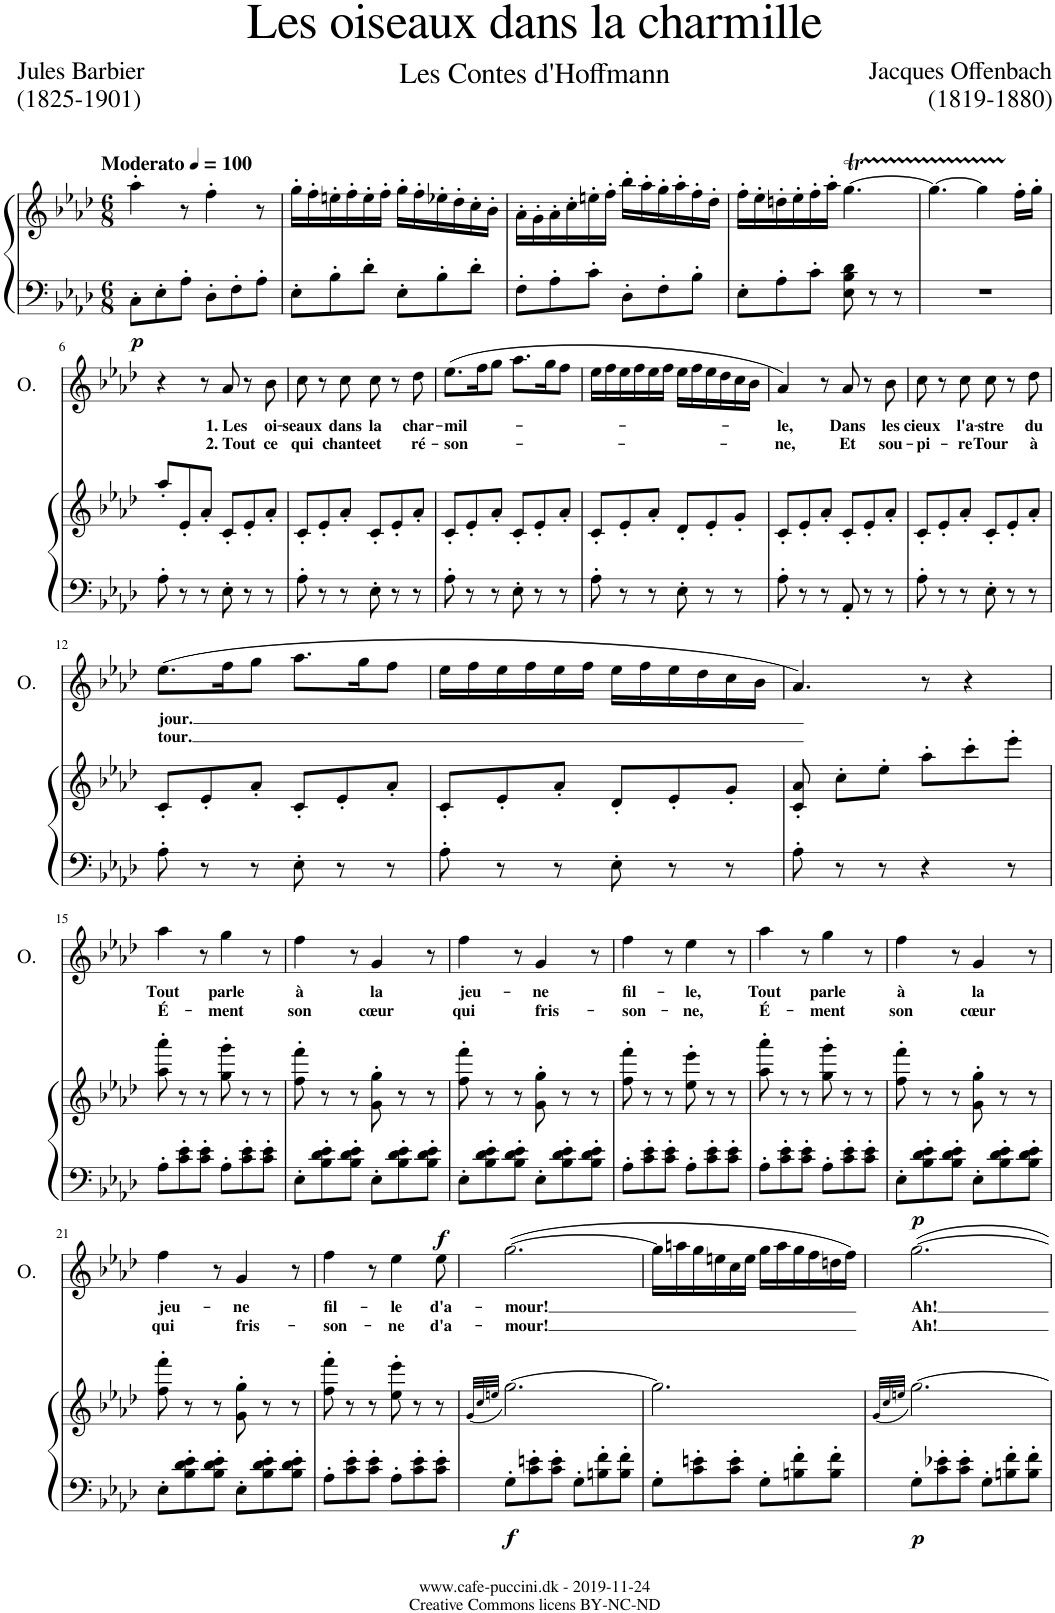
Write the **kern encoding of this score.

**kern	**kern	**dynam	**kern	**text	**text	**dynam
*part2	*part2	*part2	*part1	*part1	*part1	*part1
*staff3	*staff2	*staff2/3	*staff1	*staff1	*staff1	*staff1
*I"Piano	*	*	*I"Olympia	*	*	*
*I'Pno	*	*	*I'O.	*	*	*
*clefF4	*clefG2	*	*clefG2	*	*	*
*k[b-e-a-d-]	*k[b-e-a-d-]	*	*k[b-e-a-d-]	*	*	*
*M6/8	*M6/8	*	*M6/8	*	*	*
*MM100	*MM100	*	*MM100	*	*	*
=1	=1	=1	=1	=1	=1	=1
!	!	!	!LO:TX:a:B:t=Moderato	!	!	!
!	!	!LO:DY:b=2	!	!	!	!
8C'\L	4aa-'\	p	2.r	.	.	.
8E-'\	.	.	.	.	.	.
8A-'\J	8r	.	.	.	.	.
8D-'\L	4ff'\	.	.	.	.	.
8F'\	.	.	.	.	.	.
8A-'\J	8r	.	.	.	.	.
=2	=2	=2	=2	=2	=2	=2
8E-'\L	16gg'\LL	.	2.r	.	.	.
.	16ff'\	.	.	.	.	.
8B-'\	16een'\	.	.	.	.	.
.	16ff'\	.	.	.	.	.
8d-'\J	16ee'\	.	.	.	.	.
.	16ff'\JJ	.	.	.	.	.
8E-'\L	16gg'\LL	.	.	.	.	.
.	16ff'\	.	.	.	.	.
8B-'\	16ee-X'\	.	.	.	.	.
.	16dd-'\	.	.	.	.	.
8d-'\J	16cc'\	.	.	.	.	.
.	16b-'\JJ	.	.	.	.	.
=3	=3	=3	=3	=3	=3	=3
8F'\L	16a-'\LL	.	2.r	.	.	.
.	16g'\	.	.	.	.	.
8A-'\	16a-'\	.	.	.	.	.
.	16cc'\	.	.	.	.	.
8c'\J	16een'\	.	.	.	.	.
.	16ff'\JJ	.	.	.	.	.
8D-'\L	16bb-'\LL	.	.	.	.	.
.	16aa-'\	.	.	.	.	.
8F'\	16gg'\	.	.	.	.	.
.	16aa-'\	.	.	.	.	.
8B-'\J	16ff'\	.	.	.	.	.
.	16dd-'\JJ	.	.	.	.	.
=4	=4	=4	=4	=4	=4	=4
8E-'\L	16ff'\LL	.	2.r	.	.	.
.	16ee-'\	.	.	.	.	.
8A-'\	16ddn'\	.	.	.	.	.
.	16ee-'\	.	.	.	.	.
8c'\J	16ff'\	.	.	.	.	.
.	16aa-'\JJ	.	.	.	.	.
8E-\ 8B-\ 8d-\	[4.ggt\	.	.	.	.	.
8r	.	.	.	.	.	.
8r	.	.	.	.	.	.
=5	=5	=5	=5	=5	=5	=5
2.r	4.gg\_	.	2.r	.	.	.
.	4ggTTT\]	.	.	.	.	.
.	16ff'\LL	.	.	.	.	.
.	16gg'\JJ	.	.	.	.	.
!!LO:LB:g=z
=6	=6	=6	=6	=6	=6	=6
8A-'\	8aa-'/L	.	4r	.	.	.
8r	8e-'/	.	.	.	.	.
8r	8a-'/J	.	8r	.	.	.
!	!	!	!	!LO:LY:b	!LO:LY:b	!
8E-'\	8c'/L	.	8a-/	1. Les	2. Tout	.
8r	8e-'/	.	8r	.	.	.
!	!	!	!	!LO:LY:b	!LO:LY:b	!
8r	8a-'/J	.	8b-\	oi-	ce	.
=7	=7	=7	=7	=7	=7	=7
!	!	!	!	!LO:LY:b	!LO:LY:b	!
8A-'\	8c'/L	.	8cc\	-seaux	qui	.
8r	8e-'/	.	8r	.	.	.
!	!	!	!	!LO:LY:b	!LO:LY:b	!
8r	8a-'/J	.	8cc\	dans	chante	.
!	!	!	!	!LO:LY:b	!LO:LY:b	!
8E-'\	8c'/L	.	8cc\	la	et	.
8r	8e-'/	.	8r	.	.	.
!	!	!	!	!LO:LY:b	!LO:LY:b	!
8r	8a-'/J	.	8dd-\	char-	ré-	.
=8	=8	=8	=8	=8	=8	=8
!	!	!	!	!LO:LY:b	!LO:LY:b	!
8A-'\	8c'/L	.	(8.ee-\L	-mil-	-son-	.
8r	8e-'/	.	.	.	.	.
.	.	.	16ff\K	.	.	.
8r	8a-'/J	.	8gg\J	.	.	.
8E-'\	8c'/L	.	8.aa-\L	.	.	.
8r	8e-'/	.	.	.	.	.
.	.	.	16gg\K	.	.	.
8r	8a-'/J	.	8ff\J	.	.	.
=9	=9	=9	=9	=9	=9	=9
8A-'\	8c'/L	.	16ee-\LL	.	.	.
.	.	.	16ff\	.	.	.
8r	8e-'/	.	16ee-\	.	.	.
.	.	.	16ff\	.	.	.
8r	8a-'/J	.	16ee-\	.	.	.
.	.	.	16ff\JJ	.	.	.
8E-'\	8d-'/L	.	16ee-\LL	.	.	.
.	.	.	16ff\	.	.	.
8r	8e-'/	.	16ee-\	.	.	.
.	.	.	16dd-\	.	.	.
8r	8g'/J	.	16cc\	.	.	.
.	.	.	16b-\JJ	.	.	.
=10	=10	=10	=10	=10	=10	=10
!	!	!	!	!LO:LY:b	!LO:LY:b	!
8A-'\	8c'/L	.	4a-/)	-le,	-ne,	.
8r	8e-'/	.	.	.	.	.
8r	8a-'/J	.	8r	.	.	.
!	!	!	!	!LO:LY:b	!LO:LY:b	!
8AA-'/	8c'/L	.	8a-/	Dans	Et	.
8r	8e-'/	.	8r	.	.	.
!	!	!	!	!LO:LY:b	!LO:LY:b	!
8r	8a-'/J	.	8b-\	les	sou-	.
=11	=11	=11	=11	=11	=11	=11
!	!	!	!	!LO:LY:b	!LO:LY:b	!
8A-'\	8c'/L	.	8cc\	cieux	-pi-	.
8r	8e-'/	.	8r	.	.	.
!	!	!	!	!LO:LY:b	!LO:LY:b	!
8r	8a-'/J	.	8cc\	l'a-	-re	.
!	!	!	!	!LO:LY:b	!LO:LY:b	!
8E-'\	8c'/L	.	8cc\	-stre	Tour	.
8r	8e-'/	.	8r	.	.	.
!	!	!	!	!LO:LY:b	!LO:LY:b	!
8r	8a-'/J	.	8dd-\	du	à	.
!!LO:LB:g=z
=12	=12	=12	=12	=12	=12	=12
!	!	!	!	!LO:LY:b	!LO:LY:b	!
8A-'\	8c'/L	.	(8.ee-\L	jour.	tour.	.
8r	8e-'/	.	.	.	.	.
.	.	.	16ff\K	.	.	.
8r	8a-'/J	.	8gg\J	.	.	.
8E-'\	8c'/L	.	8.aa-\L	.	.	.
8r	8e-'/	.	.	.	.	.
.	.	.	16gg\K	.	.	.
8r	8a-'/J	.	8ff\J	.	.	.
=13	=13	=13	=13	=13	=13	=13
8A-'\	8c'/L	.	16ee-\LL	.	.	.
.	.	.	16ff\	.	.	.
8r	8e-'/	.	16ee-\	.	.	.
.	.	.	16ff\	.	.	.
8r	8a-'/J	.	16ee-\	.	.	.
.	.	.	16ff\JJ	.	.	.
8E-'\	8d-'/L	.	16ee-\LL	.	.	.
.	.	.	16ff\	.	.	.
8r	8e-'/	.	16ee-\	.	.	.
.	.	.	16dd-\	.	.	.
8r	8g'/J	.	16cc\	.	.	.
.	.	.	16b-\JJ	.	.	.
=14	=14	=14	=14	=14	=14	=14
8A-'\	8c/' 8a-/'	.	4.a-/)	.	.	.
8r	8cc'\L	.	.	.	.	.
8r	8ee-'\J	.	.	.	.	.
4r	8aa-'\L	.	8r	.	.	.
.	8ccc'\	.	4r	.	.	.
8r	8eee-'\J	.	.	.	.	.
!!LO:LB:g=z
=15	=15	=15	=15	=15	=15	=15
!	!	!	!	!LO:LY:b	!LO:LY:b	!
8A-'\L	8aa-\' 8aaa-\'	.	4aa-\	Tout	É-	.
8c\' 8e-\'	8r	.	.	.	.	.
8c\' 8e-\'J	8r	.	8r	.	.	.
!	!	!	!	!LO:LY:b	!LO:LY:b	!
8A-'\L	8gg\' 8ggg\'	.	4gg\	parle	-ment	.
8c\' 8e-\'	8r	.	.	.	.	.
8c\' 8e-\'J	8r	.	8r	.	.	.
=16	=16	=16	=16	=16	=16	=16
!	!	!	!	!LO:LY:b	!LO:LY:b	!
8E-'\L	8ff\' 8fff\'	.	4ff\	à	son	.
8B-\' 8d-\' 8e-\'	8r	.	.	.	.	.
8B-\' 8d-\' 8e-\'J	8r	.	8r	.	.	.
!	!	!	!	!LO:LY:b	!LO:LY:b	!
8E-'\L	8g\' 8gg\'	.	4g/	la	cœur	.
8B-\' 8d-\' 8e-\'	8r	.	.	.	.	.
8B-\' 8d-\' 8e-\'J	8r	.	8r	.	.	.
=17	=17	=17	=17	=17	=17	=17
!	!	!	!	!LO:LY:b	!LO:LY:b	!
8E-'\L	8ff\' 8fff\'	.	4ff\	jeu-	qui	.
8B-\' 8d-\' 8e-\'	8r	.	.	.	.	.
8B-\' 8d-\' 8e-\'J	8r	.	8r	.	.	.
!	!	!	!	!LO:LY:b	!LO:LY:b	!
8E-'\L	8g\' 8gg\'	.	4g/	-ne	fris-	.
8B-\' 8d-\' 8e-\'	8r	.	.	.	.	.
8B-\' 8d-\' 8e-\'J	8r	.	8r	.	.	.
=18	=18	=18	=18	=18	=18	=18
!	!	!	!	!LO:LY:b	!LO:LY:b	!
8A-'\L	8ff\' 8fff\'	.	4ff\	fil-	-son-	.
8c\' 8e-\'	8r	.	.	.	.	.
8c\' 8e-\'J	8r	.	8r	.	.	.
!	!	!	!	!LO:LY:b	!LO:LY:b	!
8A-'\L	8ee-\' 8eee-\'	.	4ee-\	-le,	-ne,	.
8c\' 8e-\'	8r	.	.	.	.	.
8c\' 8e-\'J	8r	.	8r	.	.	.
=19	=19	=19	=19	=19	=19	=19
!	!	!	!	!LO:LY:b	!LO:LY:b	!
8A-'\L	8aa-\' 8aaa-\'	.	4aa-\	Tout	É-	.
8c\' 8e-\'	8r	.	.	.	.	.
8c\' 8e-\'J	8r	.	8r	.	.	.
!	!	!	!	!LO:LY:b	!LO:LY:b	!
8A-'\L	8gg\' 8ggg\'	.	4gg\	parle	-ment	.
8c\' 8e-\'	8r	.	.	.	.	.
8c\' 8e-\'J	8r	.	8r	.	.	.
=20	=20	=20	=20	=20	=20	=20
!	!	!	!	!LO:LY:b	!LO:LY:b	!
8E-'\L	8ff\' 8fff\'	.	4ff\	à	son	.
8B-\' 8d-\' 8e-\'	8r	.	.	.	.	.
8B-\' 8d-\' 8e-\'J	8r	.	8r	.	.	.
!	!	!	!	!LO:LY:b	!LO:LY:b	!
8E-'\L	8g\' 8gg\'	.	4g/	la	cœur	.
8B-\' 8d-\' 8e-\'	8r	.	.	.	.	.
8B-\' 8d-\' 8e-\'J	8r	.	8r	.	.	.
!!LO:LB:g=z
=21	=21	=21	=21	=21	=21	=21
!	!	!	!	!LO:LY:b	!LO:LY:b	!
8E-'\L	8ff\' 8fff\'	.	4ff\	jeu-	qui	.
8B-\' 8d-\' 8e-\'	8r	.	.	.	.	.
8B-\' 8d-\' 8e-\'J	8r	.	8r	.	.	.
!	!	!	!	!LO:LY:b	!LO:LY:b	!
8E-'\L	8g\' 8gg\'	.	4g/	-ne	fris-	.
8B-\' 8d-\' 8e-\'	8r	.	.	.	.	.
8B-\' 8d-\' 8e-\'J	8r	.	8r	.	.	.
=22	=22	=22	=22	=22	=22	=22
!	!	!	!	!LO:LY:b	!LO:LY:b	!
8A-'\L	8ff\' 8fff\'	.	4ff\	fil-	-son-	.
8c\' 8e-\'	8r	.	.	.	.	.
8c\' 8e-\'J	8r	.	8r	.	.	.
!	!	!	!	!LO:LY:b	!LO:LY:b	!
8A-'\L	8ee-\' 8eee-\'	.	4ee-\	-le	-ne	.
8c\' 8e-\'	8r	.	.	.	.	.
!	!	!	!	!LO:LY:b	!LO:LY:b	!LO:DY:a
8c\' 8e-\'J	8r	.	8ee-\	d'a-	d'a-	f
=23	=23	=23	=23	=23	=23	=23
.	(32qg/LLL	.	.	.	.	.
.	32qcc/	.	.	.	.	.
.	32qeen/JJJ	.	.	.	.	.
!	!	!LO:DY:b=2	!	!LO:LY:b	!LO:LY:b	!
8G'\L	[2.gg\)	f	([2.gg\	-mour!	-mour!	.
8c\' 8en\'	.	.	.	.	.	.
8c\' 8e\'J	.	.	.	.	.	.
8G'\L	.	.	.	.	.	.
8Bn\' 8f\'	.	.	.	.	.	.
8B\' 8f\'J	.	.	.	.	.	.
=24	=24	=24	=24	=24	=24	=24
8G'\L	2.gg\]	.	16gg\LL]	.	.	.
.	.	.	16aan\	.	.	.
8c\' 8en\'	.	.	16gg\	.	.	.
.	.	.	16een\	.	.	.
8c\' 8e\'J	.	.	16cc\	.	.	.
.	.	.	16ee\JJ	.	.	.
8G'\L	.	.	16gg\LL	.	.	.
.	.	.	16aa\	.	.	.
8Bn\' 8f\'	.	.	16gg\	.	.	.
.	.	.	16ff\	.	.	.
8B\' 8f\'J	.	.	16ddn\	.	.	.
.	.	.	16ff\JJ)	.	.	.
=25	=25	=25	=25	=25	=25	=25
.	(32qg/LLL	.	.	.	.	.
.	32qcc/	.	.	.	.	.
.	32qeen/JJJ	.	.	.	.	.
!	!	!LO:DY:b=2	!	!LO:LY:b	!LO:LY:b	!LO:DY:a
8G'\L	[2.gg\)	p	[2.gg\	Ah!	Ah!	p
8c\' 8e-X\'	.	.	.	.	.	.
8c\' 8e-\'J	.	.	.	.	.	.
8G'\L	.	.	.	.	.	.
8Bn\' 8f\'	.	.	.	.	.	.
8B\' 8f\'J	.	.	.	.	.	.
=	=	=	=	=	=	=
*-	*-	*-	*-	*-	*-	*-
